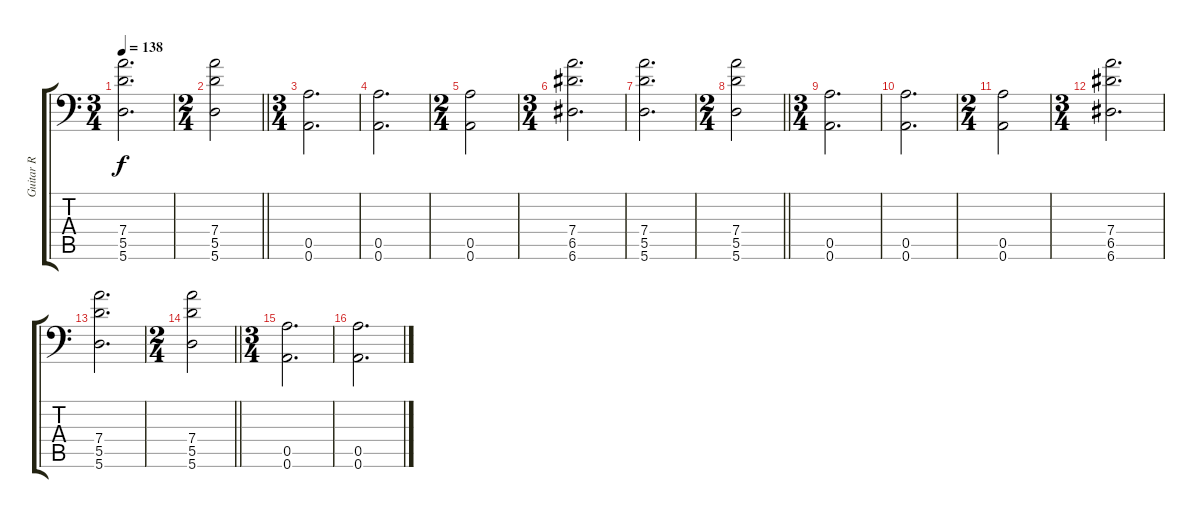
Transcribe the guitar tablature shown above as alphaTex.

\track ("Guitar R" "Guitar R") {instrument distortionguitar}
\staff {score tabs}
\tuning (E4 B3 G3 D3 A2 A1) {hide}
\ts (3 4)
\tempo 138
\clef f4
\ks c
(7.4 5.5 5.6).2{d dy f} |
\ts (2 4)
\barLineRight lightlight
(7.4 5.5 5.6).2 |
\ts (3 4)
(0.5 0.6).2{d} |
(0.5 0.6).2{d} |
\ts (2 4)
(0.5 0.6).2 |
\ts (3 4)
(7.4 6.5 6.6).2{d} |
(7.4 5.5 5.6).2{d} |
\ts (2 4)
\barLineRight lightlight
(7.4 5.5 5.6).2 |
\ts (3 4)
(0.5 0.6).2{d} |
(0.5 0.6).2{d} |
\ts (2 4)
(0.5 0.6).2 |
\ts (3 4)
(7.4 6.5 6.6).2{d} |
(7.4 5.5 5.6).2{d} |
\ts (2 4)
\barLineRight lightlight
(7.4 5.5 5.6).2 |
\ts (3 4)
(0.5 0.6).2{d} |
(0.5 0.6).2{d}
